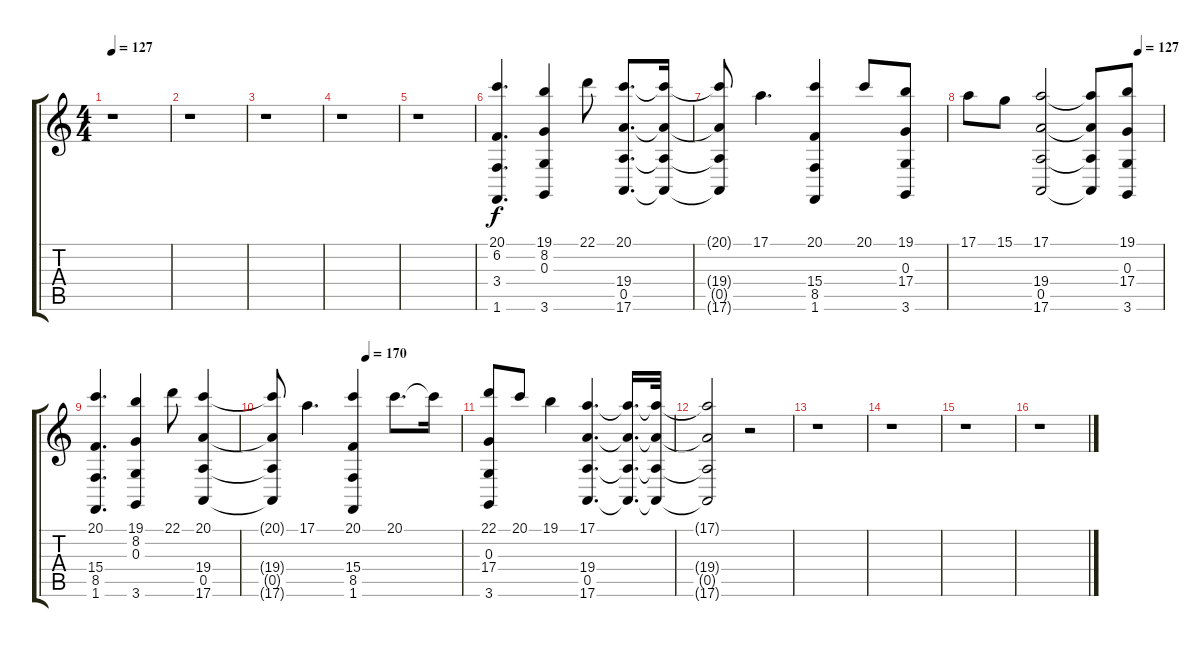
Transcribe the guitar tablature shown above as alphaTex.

\track "" {instrument stringensemble1}
\staff {score tabs}
\tuning (E4 B3 G3 D3 A2 E2) {hide}
\ts (4 4)
\tempo 127
\clef g2
\ks c
r.1{dy f} |
r.1 |
r.1 |
r.1 |
r.1 |
(20.1 6.2 3.4 1.6).4{d} (19.1 8.2 0.3 3.6).4 22.1.8 (20.1 19.4 0.5 17.6).8{d} (20.1{t} 19.4{t} 0.5{t} 17.6{t}).16 |
(20.1{t} 19.4{t} 0.5{t} 17.6{t}).8 17.1.4{d} (20.1 15.4 8.5 1.6).4 20.1.8 (19.1 0.3 17.4 3.6).8 |
\tempo (127 0.875)
17.1.8 15.1.8 (17.1 19.4 0.5 17.6).2 (17.1{t} 19.4{t} 0.5{t} 17.6{t}).8 (19.1 0.3 17.4 3.6).8 |
(20.1 15.4 8.5 1.6).4{d} (19.1 8.2 0.3 3.6).4 22.1.8 (20.1 19.4 0.5 17.6).4 |
\tempo (170 0.5)
(20.1{t} 19.4{t} 0.5{t} 17.6{t}).8 17.1.4{d} (20.1 15.4 8.5 1.6).4 20.1.8{d} 20.1{t}.16 |
(22.1 0.3 17.4 3.6).8 20.1.8 19.1.4 (17.1 19.4 0.5 17.6).4{d} (17.1{t} 19.4{t} 0.5{t} 17.6{t}).16{d} (17.1{t} 19.4{t} 0.5{t} 17.6{t}).32 |
(17.1{t} 19.4{t} 0.5{t} 17.6{t}).2 r.2 |
r.1 |
r.1 |
r.1 |
r.1
